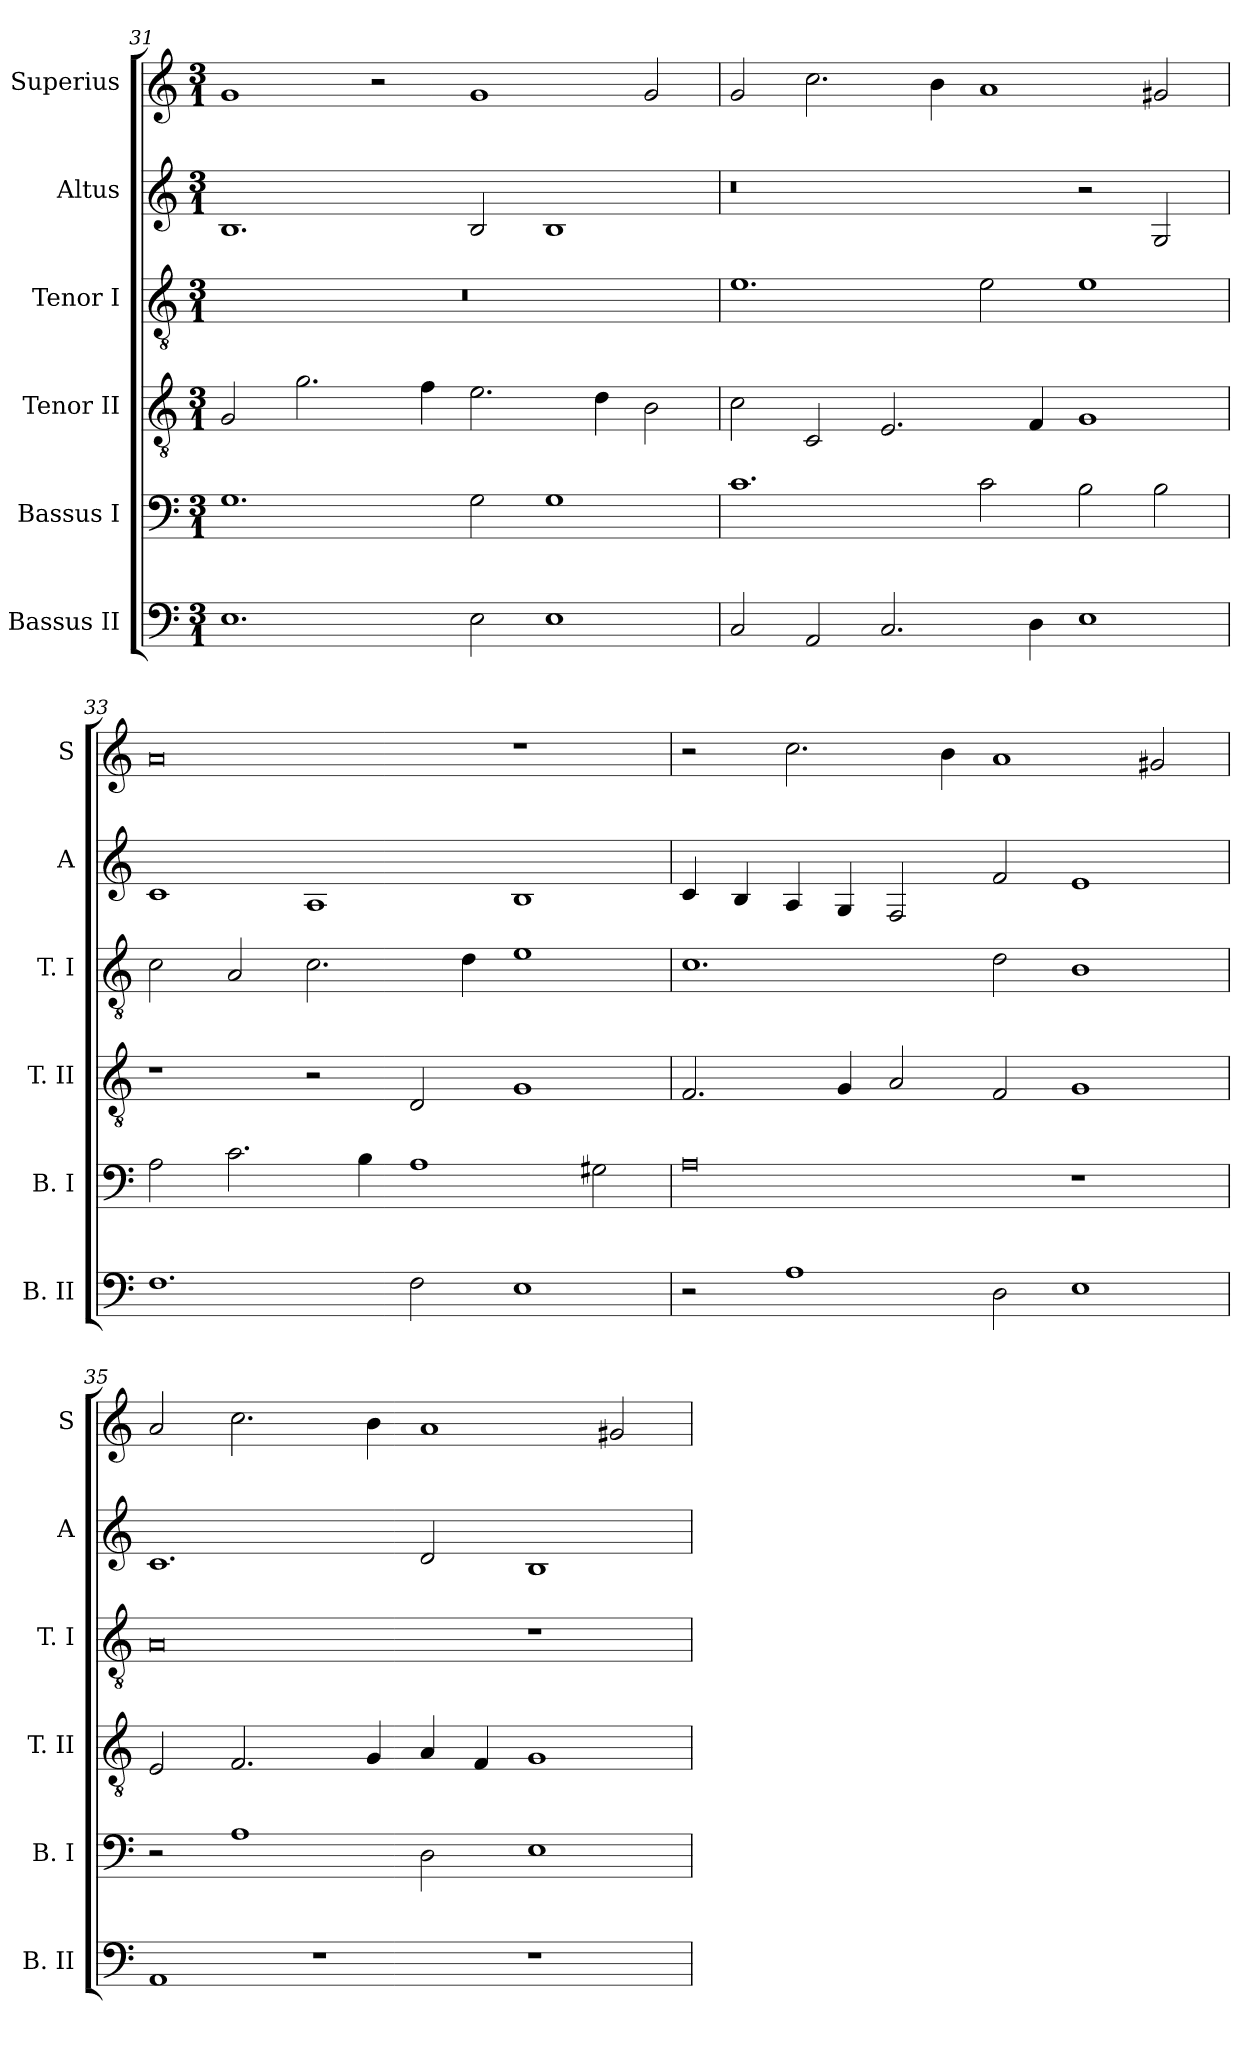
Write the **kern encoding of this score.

**kern	**kern	**kern	**kern	**kern	**kern
*part6	*part5	*part4	*part3	*part2	*part1
*staff6	*staff5	*staff4	*staff3	*staff2	*staff1
*I"Bassus II	*I"Bassus I	*I"Tenor II	*I"Tenor I	*I"Altus	*I"Superius
*I'B. II	*I'B. I	*I'T. II	*I'T. I	*I'A	*I'S
*clefF4	*clefF4	*clefGv2	*clefGv2	*clefG2	*clefG2
*k[]	*k[]	*k[]	*k[]	*k[]	*k[]
*C:	*C:	*C:	*C:	*C:	*C:
*M3/1	*M3/1	*M3/1	*M3/1	*M3/1	*M3/1
=31	=31	=31	=31	=31	=31
1.E	1.G	2G	1%3r	1.B	1g
.	.	2.g	.	.	.
.	.	.	.	.	2r
.	.	4f	.	.	.
2E	2G	2.e	.	2B	1g
1E	1G	.	.	1B	.
.	.	4d	.	.	.
.	.	2B	.	.	2g
=32	=32	=32	=32	=32	=32
2C	1.c	2c	1.e	0r	2g
2AA	.	2C	.	.	2.cc
2.C	.	2.E	.	.	.
.	.	.	.	.	4b
.	2c	.	2e	.	1a
4D	.	4F	.	.	.
1E	2B	1G	1e	2r	.
.	2B	.	.	2G	2g#X
=33	=33	=33	=33	=33	=33
1.F	2A	1r	2c	1c	0a
.	2.c	.	2A	.	.
.	.	2r	2.c	1A	.
.	4B	.	.	.	.
2F	1A	2D	.	.	.
.	.	.	4d	.	.
1E	.	1G	1e	1B	1r
.	2G#X	.	.	.	.
=34	=34	=34	=34	=34	=34
2r	0A	2.F	1.c	4c	2r
.	.	.	.	4B	.
1A	.	.	.	4A	2.cc
.	.	4G	.	4G	.
.	.	2A	.	2F	.
.	.	.	.	.	4b
2D	.	2F	2d	2f	1a
1E	1r	1G	1B	1e	.
.	.	.	.	.	2g#X
=35	=35	=35	=35	=35	=35
1AA	2r	2E	0A	1.c	2a
.	1A	2.F	.	.	2.cc
1r	.	.	.	.	.
.	.	4G	.	.	4b
.	2D	4A	.	2d	1a
.	.	4F	.	.	.
1r	1E	1G	1r	1B	.
.	.	.	.	.	2g#X
=	=	=	=	=	=
*-	*-	*-	*-	*-	*-
